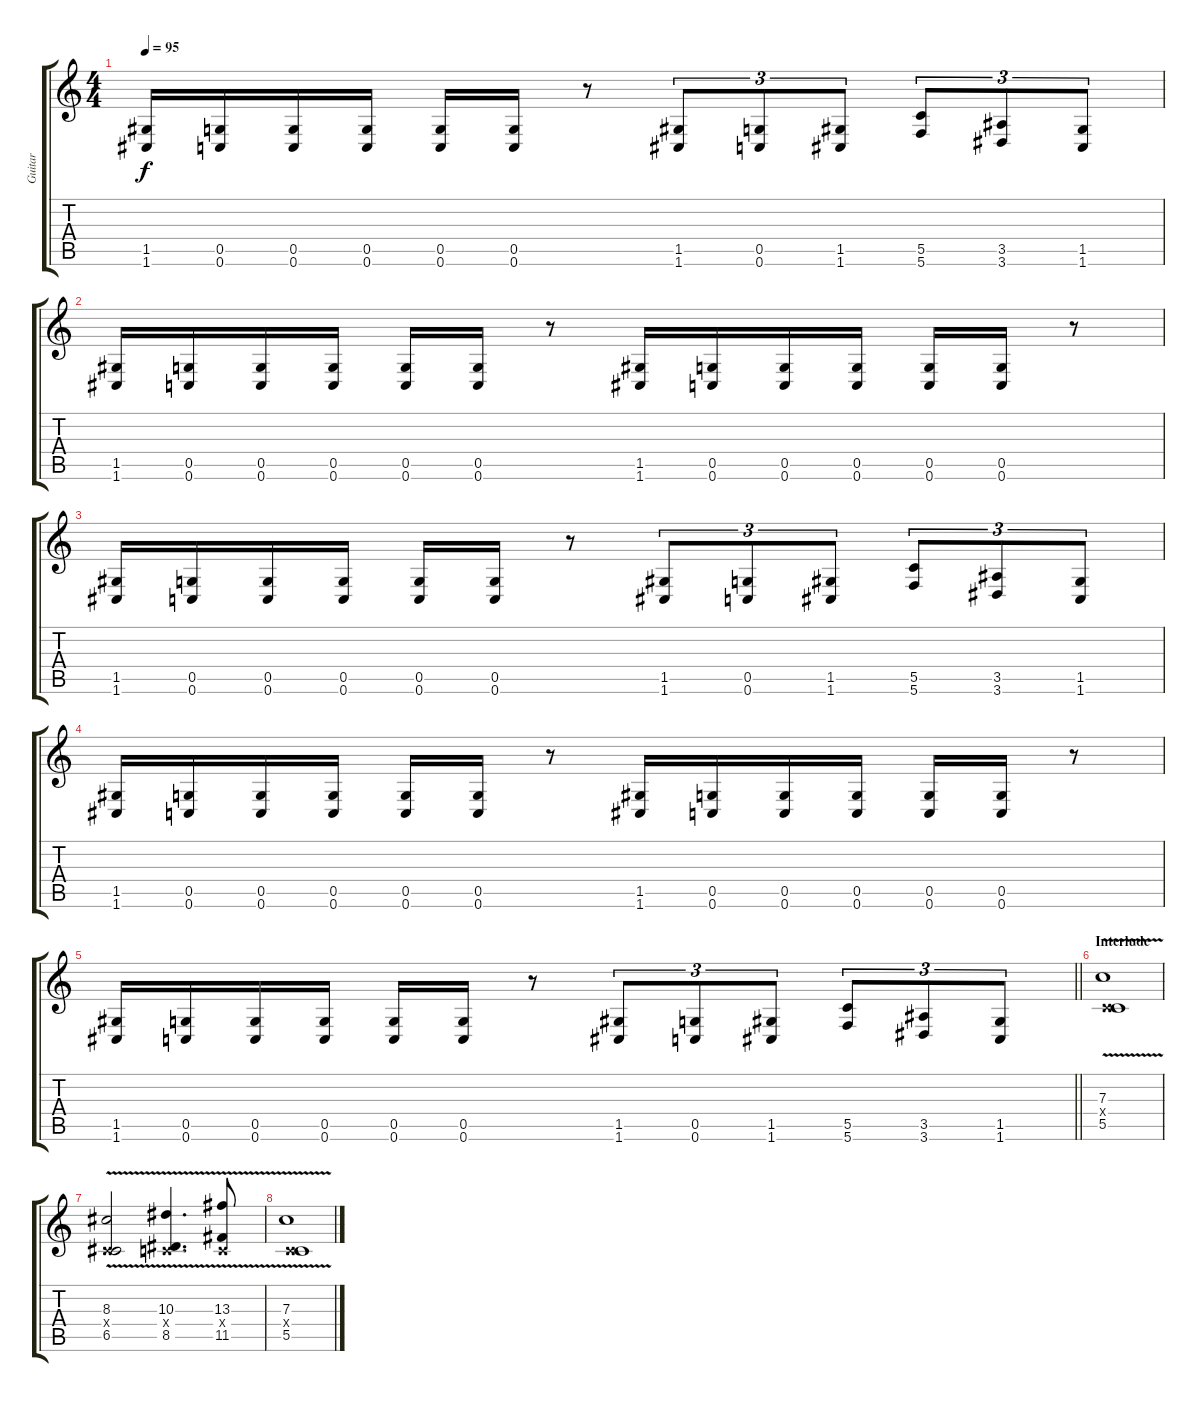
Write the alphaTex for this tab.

\track ("Guitar" "Guitar") {instrument distortionguitar}
\staff {score tabs}
\tuning (D4 A3 F3 C3 G2 C2) {hide}
\ts (4 4)
\tempo 95
\clef g2
\ks c
(1.5 1.6).16{dy f} (0.5 0.6).16 (0.5 0.6).16 (0.5 0.6).16 (0.5 0.6).16 (0.5 0.6).16 r.8 (1.5 1.6).8{tu (3 2)} (0.5 0.6).8{tu (3 2)} (1.5 1.6).8{tu (3 2)} (5.5 5.6).8{tu (3 2)} (3.5 3.6).8{tu (3 2)} (1.5 1.6).8{tu (3 2)} |
(1.5 1.6).16 (0.5 0.6).16 (0.5 0.6).16 (0.5 0.6).16 (0.5 0.6).16 (0.5 0.6).16 r.8 (1.5 1.6).16 (0.5 0.6).16 (0.5 0.6).16 (0.5 0.6).16 (0.5 0.6).16 (0.5 0.6).16 r.8 |
(1.5 1.6).16 (0.5 0.6).16 (0.5 0.6).16 (0.5 0.6).16 (0.5 0.6).16 (0.5 0.6).16 r.8 (1.5 1.6).8{tu (3 2)} (0.5 0.6).8{tu (3 2)} (1.5 1.6).8{tu (3 2)} (5.5 5.6).8{tu (3 2)} (3.5 3.6).8{tu (3 2)} (1.5 1.6).8{tu (3 2)} |
(1.5 1.6).16 (0.5 0.6).16 (0.5 0.6).16 (0.5 0.6).16 (0.5 0.6).16 (0.5 0.6).16 r.8 (1.5 1.6).16 (0.5 0.6).16 (0.5 0.6).16 (0.5 0.6).16 (0.5 0.6).16 (0.5 0.6).16 r.8 |
\barLineRight lightlight
(1.5 1.6).16 (0.5 0.6).16 (0.5 0.6).16 (0.5 0.6).16 (0.5 0.6).16 (0.5 0.6).16 r.8 (1.5 1.6).8{tu (3 2)} (0.5 0.6).8{tu (3 2)} (1.5 1.6).8{tu (3 2)} (5.5 5.6).8{tu (3 2)} (3.5 3.6).8{tu (3 2)} (1.5 1.6).8{tu (3 2)} |
\section ("" "Interlude")
(7.3{v} 0.4{x} 5.5{v}).1 |
(8.3{v} 0.4{x} 6.5{v}).2 (10.3{v} 0.4{x} 8.5{v}).4{d} (13.3{v} 0.4{x} 11.5{v}).8 |
(7.3{v} 0.4{x} 5.5{v}).1
